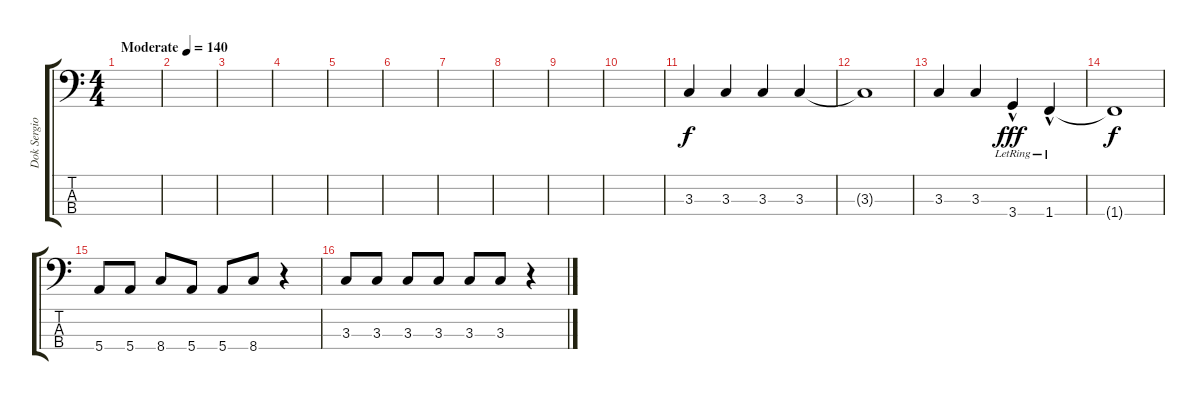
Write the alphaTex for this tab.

\track ("Dok Sergio(Bass)" "Dok Sergio") {instrument electricbassfinger}
\staff {score tabs}
\tuning (G2 D2 A1 E1) {hide}
\ts (4 4)
\tempo (140 "Moderate")
\clef f4
\ks c
|
|
|
|
|
|
|
|
|
|
3.3.4 3.3.4 3.3.4 3.3.4 |
3.3{t}.1 |
3.3.4 3.3.4 3.4{hac lr}.4{dy fff} 1.4{hac lr}.4 |
1.4{t}.1{dy f} |
5.4.8 5.4.8 8.4.8 5.4.8 5.4.8 8.4.8 r.4 |
3.3.8 3.3.8 3.3.8 3.3.8 3.3.8 3.3.8 r.4
